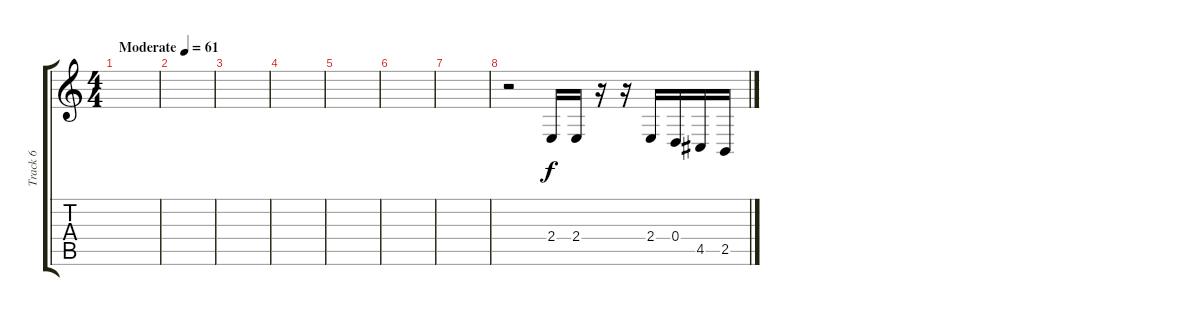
\track ("Track 6" "Track 6") {instrument melodictom}
\staff {score tabs}
\tuning (E4 B3 G3 D3 A2 E2) {hide}
\ts (4 4)
\tempo (61 "Moderate")
\clef g2
\ks c
|
|
|
|
|
|
|
r.2 2.4.16 2.4.16 r.16 r.16 2.4.16 0.4.16 4.5.16 2.5.16
